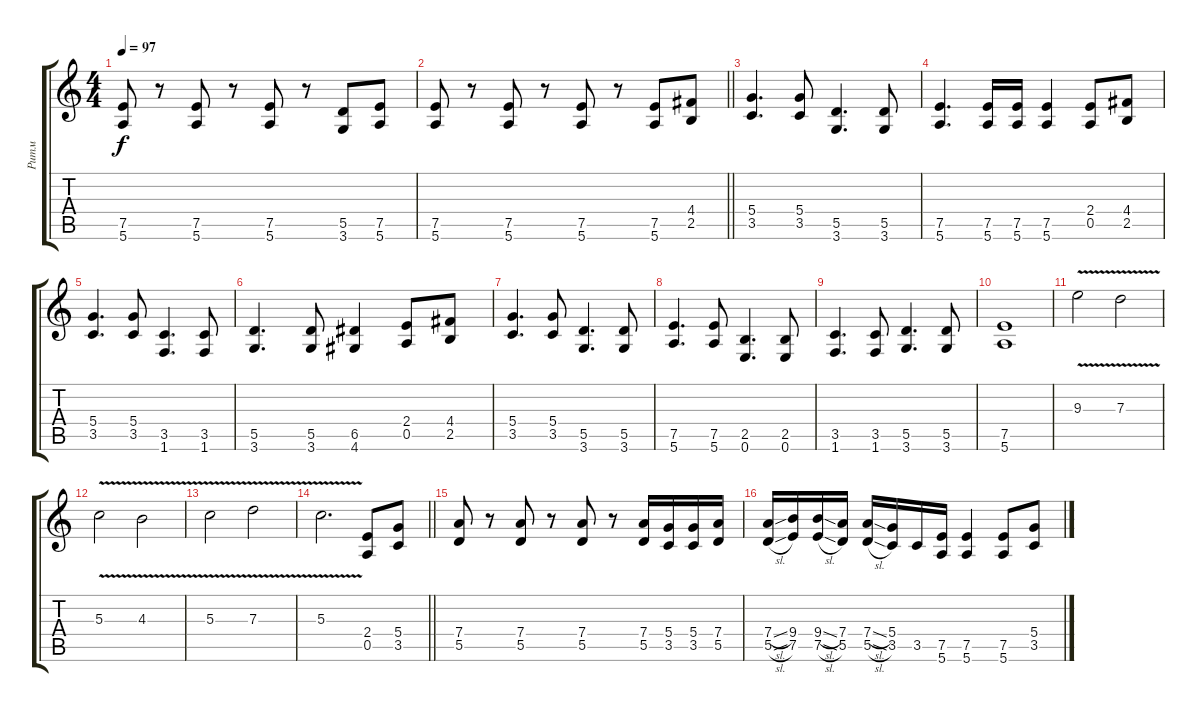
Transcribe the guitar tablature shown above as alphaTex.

\track ("Ритм" "Ритм") {instrument distortionguitar}
\staff {score tabs}
\tuning (E4 B3 G3 D3 A2 E2) {hide}
\ts (4 4)
\tempo 97
\clef g2
\ks c
(7.5 5.6).8{dy f} r.8 (7.5 5.6).8 r.8 (7.5 5.6).8 r.8 (5.5 3.6).8 (7.5 5.6).8 |
\barLineRight lightlight
(7.5 5.6).8 r.8 (7.5 5.6).8 r.8 (7.5 5.6).8 r.8 (7.5 5.6).8 (4.4 2.5).8 |
(5.4 3.5).4{d} (5.4 3.5).8 (5.5 3.6).4{d} (5.5 3.6).8 |
(7.5 5.6).4{d} (7.5 5.6).16 (7.5 5.6).16 (7.5 5.6).4 (2.4 0.5).8 (4.4 2.5).8 |
(5.4 3.5).4{d} (5.4 3.5).8 (3.5 1.6).4{d} (3.5 1.6).8 |
(5.5 3.6).4{d} (5.5 3.6).8 (6.5 4.6).4 (2.4 0.5).8 (4.4 2.5).8 |
(5.4 3.5).4{d} (5.4 3.5).8 (5.5 3.6).4{d} (5.5 3.6).8 |
(7.5 5.6).4{d} (7.5 5.6).8 (2.5 0.6).4{d} (2.5 0.6).8 |
(3.5 1.6).4{d} (3.5 1.6).8 (5.5 3.6).4{d} (5.5 3.6).8 |
(7.5 5.6).1 |
9.3{v}.2 7.3{v}.2 |
5.3{v}.2 4.3{v}.2 |
5.3{v}.2 7.3{v}.2 |
\barLineRight lightlight
5.3{v}.2{d} (2.4 0.5).8 (5.4 3.5).8 |
(7.4 5.5).8 r.8 (7.4 5.5).8 r.8 (7.4 5.5).8 r.8 (7.4 5.5).16 (5.4 3.5).16 (5.4 3.5).16 (7.4 5.5).16 |
(7.4{sl} 5.5{sl}).16 (9.4 7.5).16 (9.4{sl} 7.5{sl}).16 (7.4 5.5).16 (7.4{sl} 5.5{sl}).16 (5.4 3.5).16 3.5.16 (7.5 5.6).16 (7.5 5.6).4 (7.5 5.6).8 (5.4 3.5).8
